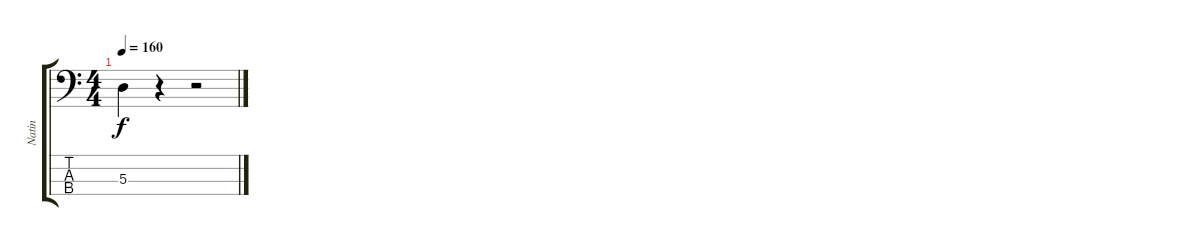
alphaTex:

\track ("Natin" "Natin") {instrument electricbasspick}
\staff {score tabs}
\tuning (G2 D2 A1 E1) {hide}
\ts (4 4)
\tempo 160
\clef f4
\ks c
5.3{t}.4{dy f} r.4 r.2
